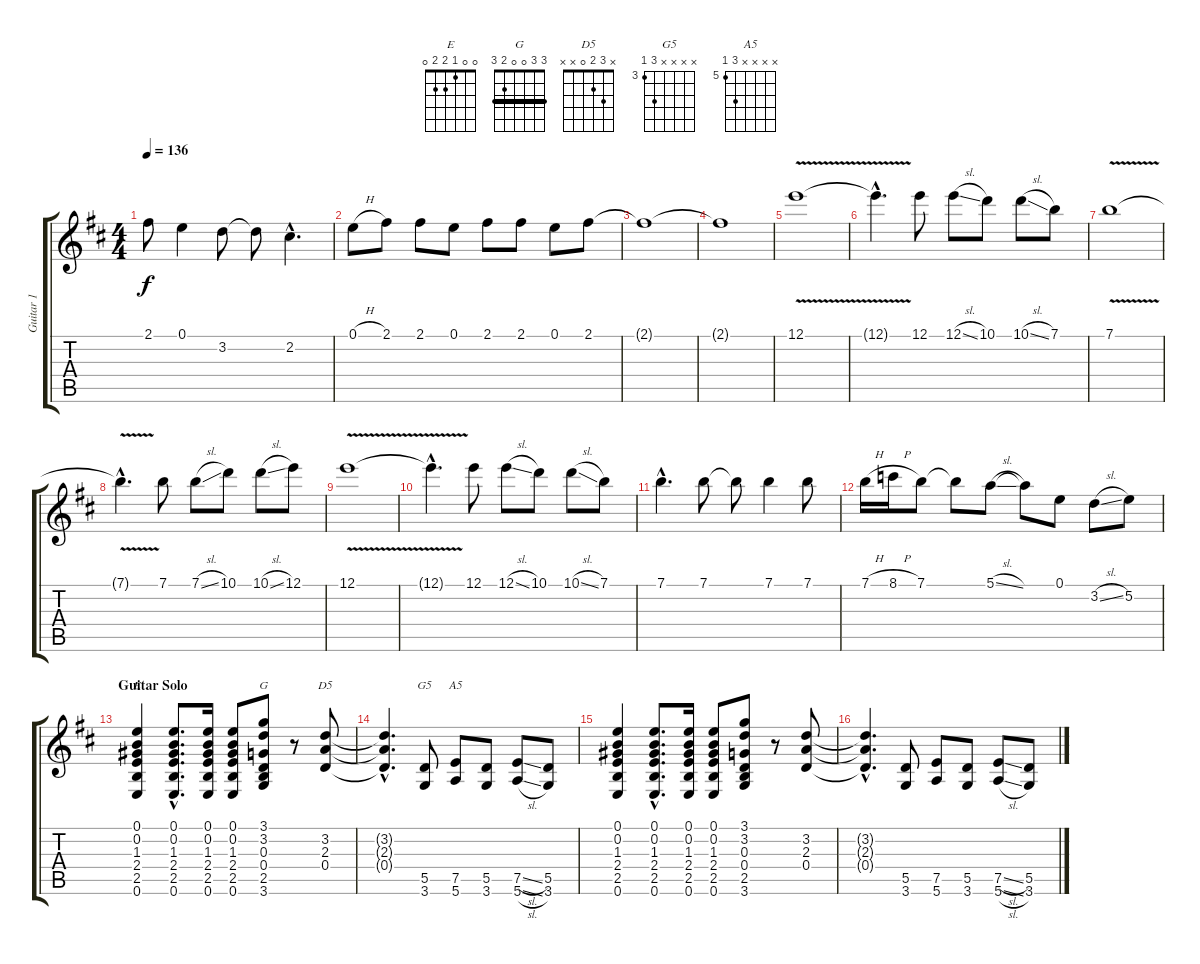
\track ("Guitar 1" "Guitar 1") {instrument overdrivenguitar}
\staff {score tabs}
\tuning (E4 B3 G3 D3 A2 E2) {hide}
\chord ("E" 0 0 1 2 2 0)
\chord ("G" 3 3 0 0 2 3) {barre 3}
\chord ("D5" x 3 2 0 x x)
\chord ("G5" x x x x 5 3) {firstfret 3}
\chord ("A5" x x x x 7 5) {firstfret 5}
\ts (4 4)
\tempo 136
\clef g2
\ks d
2.1{t}.8{dy f} 0.1.4 3.2.8 3.2{t}.8 2.2{hac}.4{d} |
0.1{h}.8 2.1.8 2.1.8 0.1.8 2.1.8 2.1.8 0.1.8 2.1.8 |
2.1{t}.1 |
2.1{t}.1 |
12.1{v}.1 |
12.1{hac t}.4{d} 12.1.8 12.1{sl}.8 10.1.8 10.1{sl}.8 7.1.8 |
7.1{v}.1 |
7.1{hac t}.4{d} 7.1.8 7.1{sl}.8 10.1.8 10.1{sl}.8 12.1.8 |
12.1{v}.1 |
12.1{hac t}.4{d} 12.1.8 12.1{sl}.8 10.1.8 10.1{sl}.8 7.1.8 |
7.1{hac}.4{d} 7.1.8 7.1{t}.8 7.1.4 7.1.8 |
7.1{h}.16 8.1{h}.16 7.1.8 7.1{t}.8 5.1{sl}.8 5.1{t}.8 0.1.8 3.2{sl}.8 5.2.8 |
\section ("" "Guitar Solo")
(0.1 0.2 1.3 2.4 2.5 0.6).4{ch "E"} (0.1{hac} 0.2{hac} 1.3{hac} 2.4{hac} 2.5{hac} 0.6{hac}).8{d} (0.1 0.2 1.3 2.4 2.5 0.6).16 (0.1 0.2 1.3 2.4 2.5 0.6).8 (3.1 3.2 0.3 0.4 2.5 3.6).8{ch "G"} r.8 (3.2 2.3 0.4).8{ch "D5"} |
(3.2{hac t} 2.3{hac t} 0.4{hac t}).4{d} (5.5 3.6).8{ch "G5"} (7.5 5.6).8{ch "A5"} (5.5 3.6).8 (7.5{sl} 5.6{sl}).8 (5.5 3.6).8 |
(0.1 0.2 1.3 2.4 2.5 0.6).4 (0.1{hac} 0.2{hac} 1.3{hac} 2.4{hac} 2.5{hac} 0.6{hac}).8{d} (0.1 0.2 1.3 2.4 2.5 0.6).16 (0.1 0.2 1.3 2.4 2.5 0.6).8 (3.1 3.2 0.3 0.4 2.5 3.6).8 r.8 (3.2 2.3 0.4).8 |
(3.2{hac t} 2.3{hac t} 0.4{hac t}).4{d} (5.5 3.6).8 (7.5 5.6).8 (5.5 3.6).8 (7.5{sl} 5.6{sl}).8 (5.5 3.6).8
